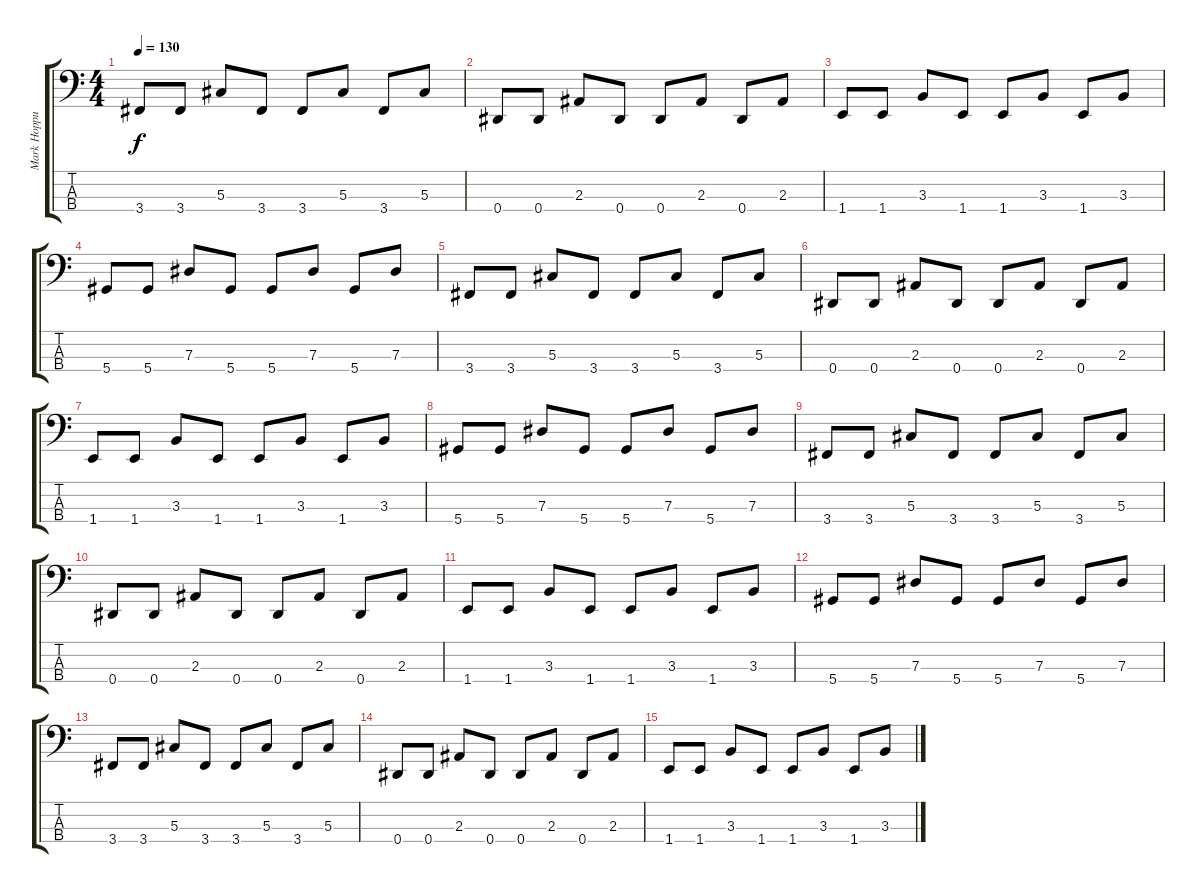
\track ("Mark Hoppus [Bass]" "Mark Hoppu") {instrument electricbassfinger}
\staff {score tabs}
\tuning (Gb2 Db2 Ab1 Eb1) {hide}
\ts (4 4)
\tempo 130
\clef f4
\ks c
3.4.8{dy f} 3.4.8 5.3.8 3.4.8 3.4.8 5.3.8 3.4.8 5.3.8 |
0.4.8 0.4.8 2.3.8 0.4.8 0.4.8 2.3.8 0.4.8 2.3.8 |
1.4.8 1.4.8 3.3.8 1.4.8 1.4.8 3.3.8 1.4.8 3.3.8 |
5.4.8 5.4.8 7.3.8 5.4.8 5.4.8 7.3.8 5.4.8 7.3.8 |
3.4.8 3.4.8 5.3.8 3.4.8 3.4.8 5.3.8 3.4.8 5.3.8 |
0.4.8 0.4.8 2.3.8 0.4.8 0.4.8 2.3.8 0.4.8 2.3.8 |
1.4.8 1.4.8 3.3.8 1.4.8 1.4.8 3.3.8 1.4.8 3.3.8 |
5.4.8 5.4.8 7.3.8 5.4.8 5.4.8 7.3.8 5.4.8 7.3.8 |
3.4.8 3.4.8 5.3.8 3.4.8 3.4.8 5.3.8 3.4.8 5.3.8 |
0.4.8 0.4.8 2.3.8 0.4.8 0.4.8 2.3.8 0.4.8 2.3.8 |
1.4.8 1.4.8 3.3.8 1.4.8 1.4.8 3.3.8 1.4.8 3.3.8 |
5.4.8 5.4.8 7.3.8 5.4.8 5.4.8 7.3.8 5.4.8 7.3.8 |
3.4.8 3.4.8 5.3.8 3.4.8 3.4.8 5.3.8 3.4.8 5.3.8 |
0.4.8 0.4.8 2.3.8 0.4.8 0.4.8 2.3.8 0.4.8 2.3.8 |
1.4.8 1.4.8 3.3.8 1.4.8 1.4.8 3.3.8 1.4.8 3.3.8
